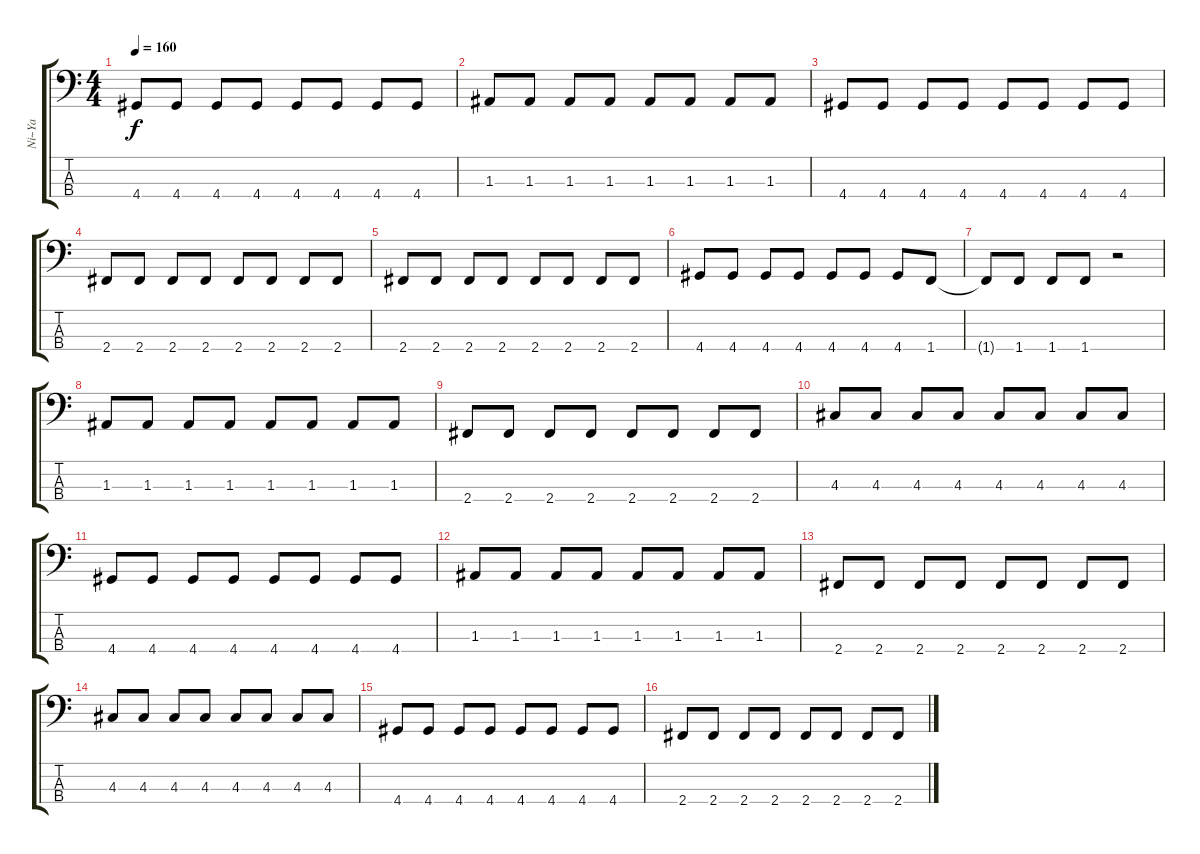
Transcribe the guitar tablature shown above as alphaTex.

\track ("Ni~Ya" "Ni~Ya") {instrument electricbassfinger}
\staff {score tabs}
\tuning (G2 D2 A1 E1) {hide}
\ts (4 4)
\tempo 160
\clef f4
\ks c
4.4.8{dy f} 4.4.8 4.4.8 4.4.8 4.4.8 4.4.8 4.4.8 4.4.8 |
1.3.8 1.3.8 1.3.8 1.3.8 1.3.8 1.3.8 1.3.8 1.3.8 |
4.4.8 4.4.8 4.4.8 4.4.8 4.4.8 4.4.8 4.4.8 4.4.8 |
2.4.8 2.4.8 2.4.8 2.4.8 2.4.8 2.4.8 2.4.8 2.4.8 |
2.4.8 2.4.8 2.4.8 2.4.8 2.4.8 2.4.8 2.4.8 2.4.8 |
4.4.8 4.4.8 4.4.8 4.4.8 4.4.8 4.4.8 4.4.8 1.4.8 |
1.4{t}.8 1.4.8 1.4.8 1.4.8 r.2 |
1.3.8 1.3.8 1.3.8 1.3.8 1.3.8 1.3.8 1.3.8 1.3.8 |
2.4.8 2.4.8 2.4.8 2.4.8 2.4.8 2.4.8 2.4.8 2.4.8 |
4.3.8 4.3.8 4.3.8 4.3.8 4.3.8 4.3.8 4.3.8 4.3.8 |
4.4.8 4.4.8 4.4.8 4.4.8 4.4.8 4.4.8 4.4.8 4.4.8 |
1.3.8 1.3.8 1.3.8 1.3.8 1.3.8 1.3.8 1.3.8 1.3.8 |
2.4.8 2.4.8 2.4.8 2.4.8 2.4.8 2.4.8 2.4.8 2.4.8 |
4.3.8 4.3.8 4.3.8 4.3.8 4.3.8 4.3.8 4.3.8 4.3.8 |
4.4.8 4.4.8 4.4.8 4.4.8 4.4.8 4.4.8 4.4.8 4.4.8 |
2.4.8 2.4.8 2.4.8 2.4.8 2.4.8 2.4.8 2.4.8 2.4.8
